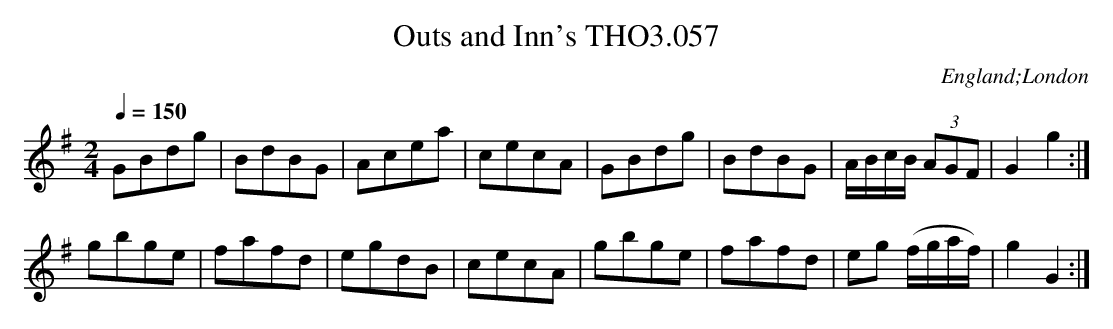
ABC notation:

X:1
T:Outs and Inn's THO3.057
O:England;London
M:2/4
L:1/8
Q:1/4=150
K:G
GBdg|BdBG|Acea|cecA|GBdg|BdBG|A/B/c/B/ (3AGF|G2g2:|
gbge|fafd|egdB|cecA|gbge|fafd|eg (f/g/a/f/)|g2G2:|
